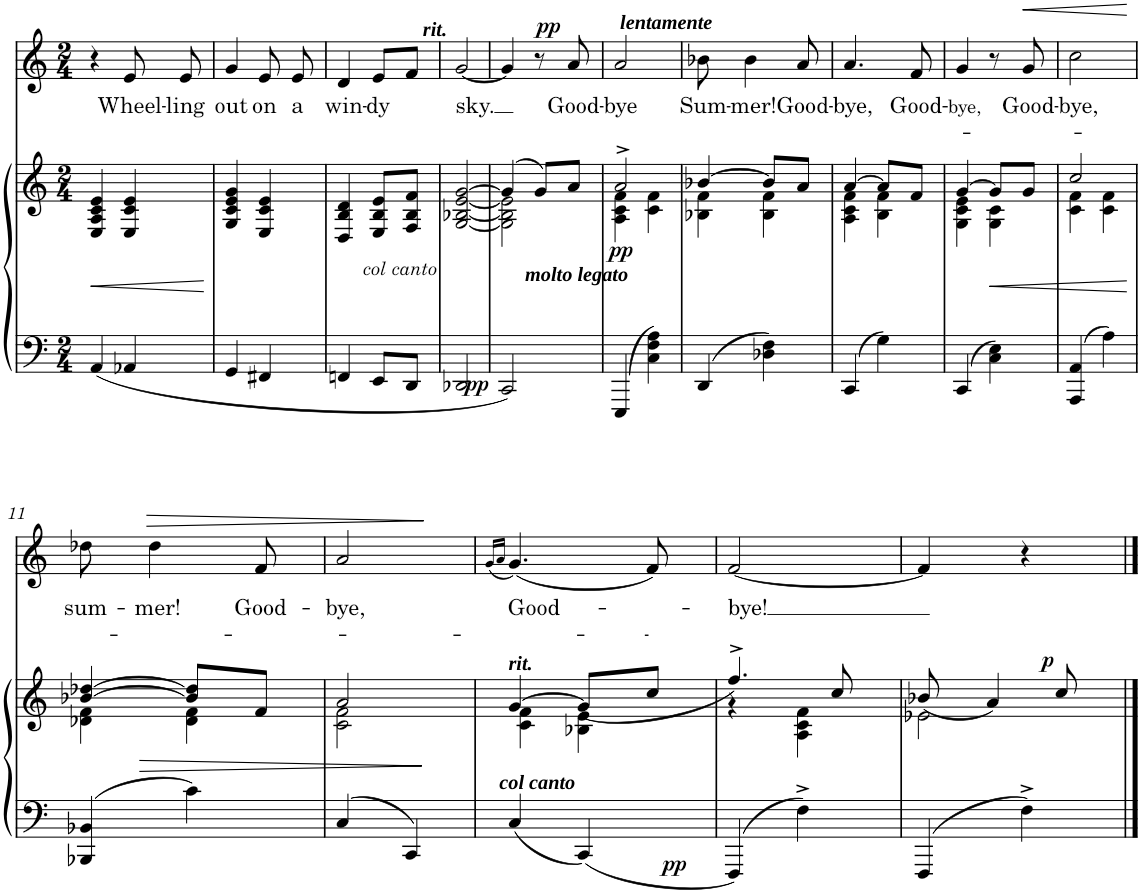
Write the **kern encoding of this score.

**kern	**kern	**dynam	**kern	**text	**dynam
*part2	*part2	*part2	*part1	*part1	*part1
*staff3	*staff2	*staff2/3	*staff1	*staff1	*staff1
*I"unbenannt	*	*	*I"unbenannt	*	*
*clefF4	*clefG2	*	*clefG2	*	*
*k[]	*k[]	*	*k[]	*	*
*M2/4	*M2/4	*	*M2/4	*	*
=1	=1	=1	=1	=1	=1
!	!	!LO:HP:b	!	!	!
4AA/	4E/ 4A/ 4c/ 4e/	<	4r	.	.
!	!	!	!	!LO:LY:b	!
4AA-X/	4E/ 4c/ 4e/	.	8e/	Wheel-	.
!	!	!	!	!LO:LY:b	!
.	.	.	8e/	-ling	.
.	.	[	.	.	.
=2	=2	=2	=2	=2	=2
!	!	!	!	!LO:LY:b	!
4GG/	4G/ 4c/ 4e/ 4g/	.	4g/	out	.
!	!	!	!	!LO:LY:b	!
4FF#X/	4E/ 4c/ 4e/	.	8e/	on	.
!	!	!	!	!LO:LY:b	!
.	.	.	8e/	a	.
=3	=3	=3	=3	=3	=3
!	!LO:TX:b:i:t=col canto	!	!	!	!
!	!	!	!	!LO:LY:b	!
4FFn/	4D/ 4B/ 4d/	.	4d/	win-	.
!	!	!	!	!LO:LY:b	!
8EE/L	8E/ 8B/ 8e/L	.	8e/L	-dy	.
!	!	!	!LO:TX:a:Bi:t=rit.	!	!
8DD/J	8F/ 8B/ 8f/J	.	8f/J	.	.
=4	=4	=4	=4	=4	=4
!	!	!	!	!LO:LY:b	!
2DD-X/	[<2G/ [<2B-X/ [<2e/ [2g/	.	[2g/	sky.	.
=5	=5	=5	=5	=5	=5
*	*^	*	*	*	*
!LO:TX:a:Bi:t=molto legato	!	!	!	!	!	!
!	!	!	!LO:DY:b=2	!	!	!
2CC/	(4g/]	2G\] 2B-\] 2e\]	pp	4g/]	.	.
.	8g/L)	.	.	8r	.	.
!	!	!	!	!LO:TX:a:Bi:t=lentamente	!	!
!	!	!	!	!	!LO:LY:b	!LO:DY:a
.	8a/J	.	.	8a/	Good-	pp
=6	=6	=6	=6	=6	=6	=6
!	!	!	!LO:DY:b	!	!LO:LY:b	!
4EEE/	2a^/	4A\ 4c\ 4f\	pp	2a/	-bye	.
4C\ 4F\ 4A\	.	4c\ 4f\	.	.	.	.
=7	=7	=7	=7	=7	=7	=7
!	!	!	!	!	!LO:LY:b	!
4DD/	[4b-X/	4B-X\ 4f\	.	8b-X\	Sum-	.
!	!	!	!	!	!LO:LY:b	!
.	.	.	.	4b-\	-mer!	.
4D-X\ 4F\	8b-/L]	4B-\ 4f\	.	.	.	.
!	!	!	!	!	!LO:LY:b	!
.	8a/J	.	.	8a/	Good-	.
=8	=8	=8	=8	=8	=8	=8
!	!	!	!	!	!LO:LY:b	!
4CC/	[4a/	4A\ 4c\ 4f\	.	4.a/	-bye,	.
4G\	8a/L]	4B\ 4f\	.	.	.	.
!	!	!	!	!	!LO:LY:b	!
.	8f/J	.	.	8f/	Good-	.
=9	=9	=9	=9	=9	=9	=9
!	!	!	!	!	!LO:LY:b	!
4CC/	[4g/	4G\ 4c\ 4e\	.	4g/	-bye,	.
!	!	!	!LO:HP:b	!	!	!
4C\ 4E\	8g/L]	4G\ 4c\	<	8r	.	.
!	!	!	!	!	!LO:LY:b	!LO:HP:b
.	8g/J	.	.	8g/	Good-	<
=10	=10	=10	=10	=10	=10	=10
!	!	!	!	!	!LO:LY:b	!
4AAA/ 4AA/	2cc/	4c\ 4f\	.	2cc\	-bye,	.
4A\	.	4c\ 4f\	.	.	.	.
*	*v	*v	*	*	*	*
.	.	[	.	.	[
!!LO:LB:g=z
=11	=11	=11	=11	=11	=11
!	!	!LO:HP:b	!	!LO:LY:b	!
*	*^	*	*	*	*
4BBB-X/ 4BB-X/	[4b-X/ [4dd-X/	4d-X\ 4f\	>	8dd-X\	sum-	.
!	!	!	!	!	!LO:LY:b	!LO:HP:b
.	.	.	.	4dd-\	-mer!	>
4c\	8b-/] 8dd-/]L	4d-\ 4f\	.	.	.	.
!	!	!	!	!	!LO:LY:b	!
.	8f/J	.	.	8f/	Good-	.
=12	=12	=12	=12	=12	=12	=12
!	!	!	!	!	!LO:LY:b	!
4C/	2a/	2c\ 2f\	.	2a/	-bye,	.
4CC/	.	.	.	.	.	.
*	*v	*v	*	*	*	*
.	.	]	.	.	]
=13	=13	=13	=13	=13	=13
.	.	.	(16qg/LL	.	.
.	.	.	16qa/JJ	.	.
*	*^	*	*	*	*
!	!	!	!	!LO:TX:b:Bi:t=rit.	!	!
!LO:TX:a:Bi:t=col canto	!	!	!	!	!	!
!	!	!	!	!	!LO:LY:b	!
4C/	[4g/	4c\ 4f\	.	(4.g/)	Good-	.
!	!	!	!LO:DY:b=2	!	!	!
4CC/	(<8g/L]	4B-X\ 4e\	pp	.	.	.
.	8cc/J	.	.	8f/)	.	.
=14	=14	=14	=14	=14	=14	=14
!	!	!	!	!	!LO:LY:b	!
4FFF/	4.ff^/)	4r	.	[2f/	-bye!	.
4F^\	.	4A\ 4c\ 4f\	.	.	.	.
.	8cc/	.	.	.	.	.
=15	=15	=15	=15	=15	=15	=15
4FFF/	(<8b-X/	2e-X\	.	4f/]	.	.
.	4a/)	.	.	.	.	.
4F^\	.	.	.	4r	.	.
!	!	!	!LO:DY:a	!	!	!
.	8cc/	.	p	.	.	.
*	*v	*v	*	*	*	*
==	==	==	==	==	==
*-	*-	*-	*-	*-	*-
